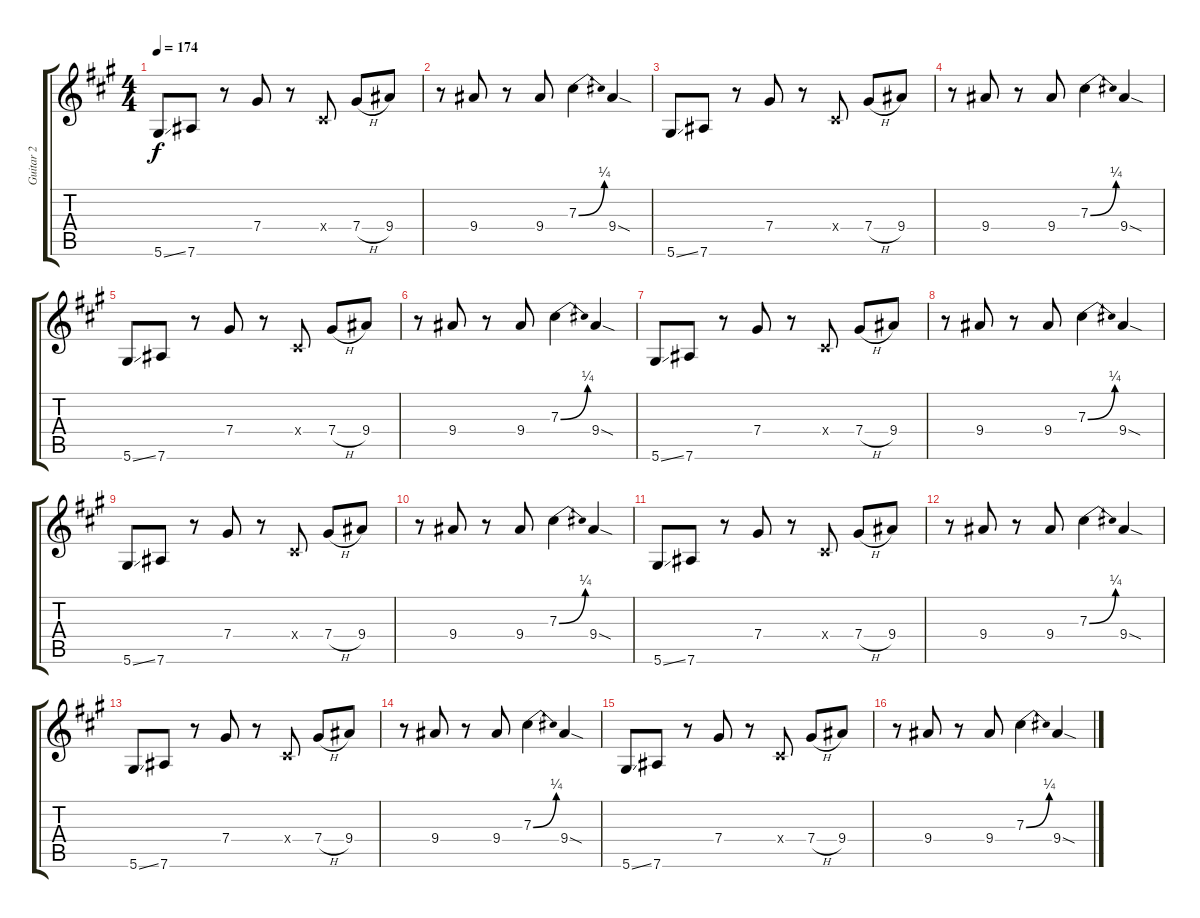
\track ("Guitar 2" "Guitar 2") {instrument overdrivenguitar}
\staff {score tabs}
\tuning (Eb4 Bb3 Gb3 Db3 Ab2 Eb2) {hide}
\ts (4 4)
\tempo 174
\clef g2
\ks a
5.6{ss}.8{dy f} 7.6.8 r.8 7.4.8 r.8 0.4{x}.8 7.4{h}.8 9.4.8 |
r.8 9.4.8 r.8 9.4.8 7.3{be (bend 0 0 60 1)}.4 9.4{sod}.4 |
5.6{ss}.8 7.6.8 r.8 7.4.8 r.8 0.4{x}.8 7.4{h}.8 9.4.8 |
r.8 9.4.8 r.8 9.4.8 7.3{be (bend 0 0 60 1)}.4 9.4{sod}.4 |
5.6{ss}.8 7.6.8 r.8 7.4.8 r.8 0.4{x}.8 7.4{h}.8 9.4.8 |
r.8 9.4.8 r.8 9.4.8 7.3{be (bend 0 0 60 1)}.4 9.4{sod}.4 |
5.6{ss}.8 7.6.8 r.8 7.4.8 r.8 0.4{x}.8 7.4{h}.8 9.4.8 |
r.8 9.4.8 r.8 9.4.8 7.3{be (bend 0 0 60 1)}.4 9.4{sod}.4 |
5.6{ss}.8 7.6.8 r.8 7.4.8 r.8 0.4{x}.8 7.4{h}.8 9.4.8 |
r.8 9.4.8 r.8 9.4.8 7.3{be (bend 0 0 60 1)}.4 9.4{sod}.4 |
5.6{ss}.8 7.6.8 r.8 7.4.8 r.8 0.4{x}.8 7.4{h}.8 9.4.8 |
r.8 9.4.8 r.8 9.4.8 7.3{be (bend 0 0 60 1)}.4 9.4{sod}.4 |
5.6{ss}.8 7.6.8 r.8 7.4.8 r.8 0.4{x}.8 7.4{h}.8 9.4.8 |
r.8 9.4.8 r.8 9.4.8 7.3{be (bend 0 0 60 1)}.4 9.4{sod}.4 |
5.6{ss}.8 7.6.8 r.8 7.4.8 r.8 0.4{x}.8 7.4{h}.8 9.4.8 |
r.8 9.4.8 r.8 9.4.8 7.3{be (bend 0 0 60 1)}.4 9.4{sod}.4
